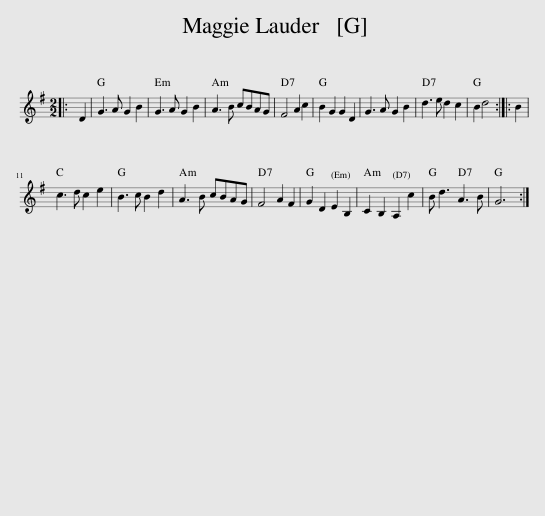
X:1
L:1/8
M:2/2
I:linebreak $
K:G
V:1 treble
V:1
|: D2 | G3 A G2 B2 | G3 A G2 B2 | A3 B cBAG | F4 A2 c2 | %5
 B2 G2 G2 D2 | G3 A G2 B2 | d3 e d2 c2 | B2 d4 :: B2 |$ %10
 c3 d c2 e2 | B3 c B2 d2 | A3 B cBAG | F4 A2 F2 | G2 D2 E2 B,2 | %15
 C2 B,2 A,2 c2 | B d3 A3 B | G6 :| %18
